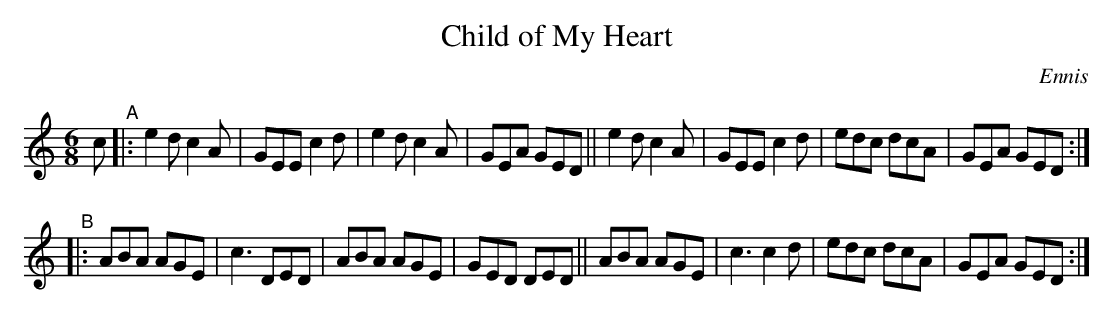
X:1
T: Child of My Heart
O: Ennis
M: 6/8
L: 1/8
K: C	% or Am
c "^A"\
|: e2d c2A | GEE c2d | e2d c2A | GEA GED \
|| e2d c2A | GEE c2d | edc dcA | GEA GED :|
"^B"\
|: ABA AGE | c3 DED | ABA AGE | GED DED \
|| ABA AGE | c3 c2d | edc dcA | GEA GED :|
